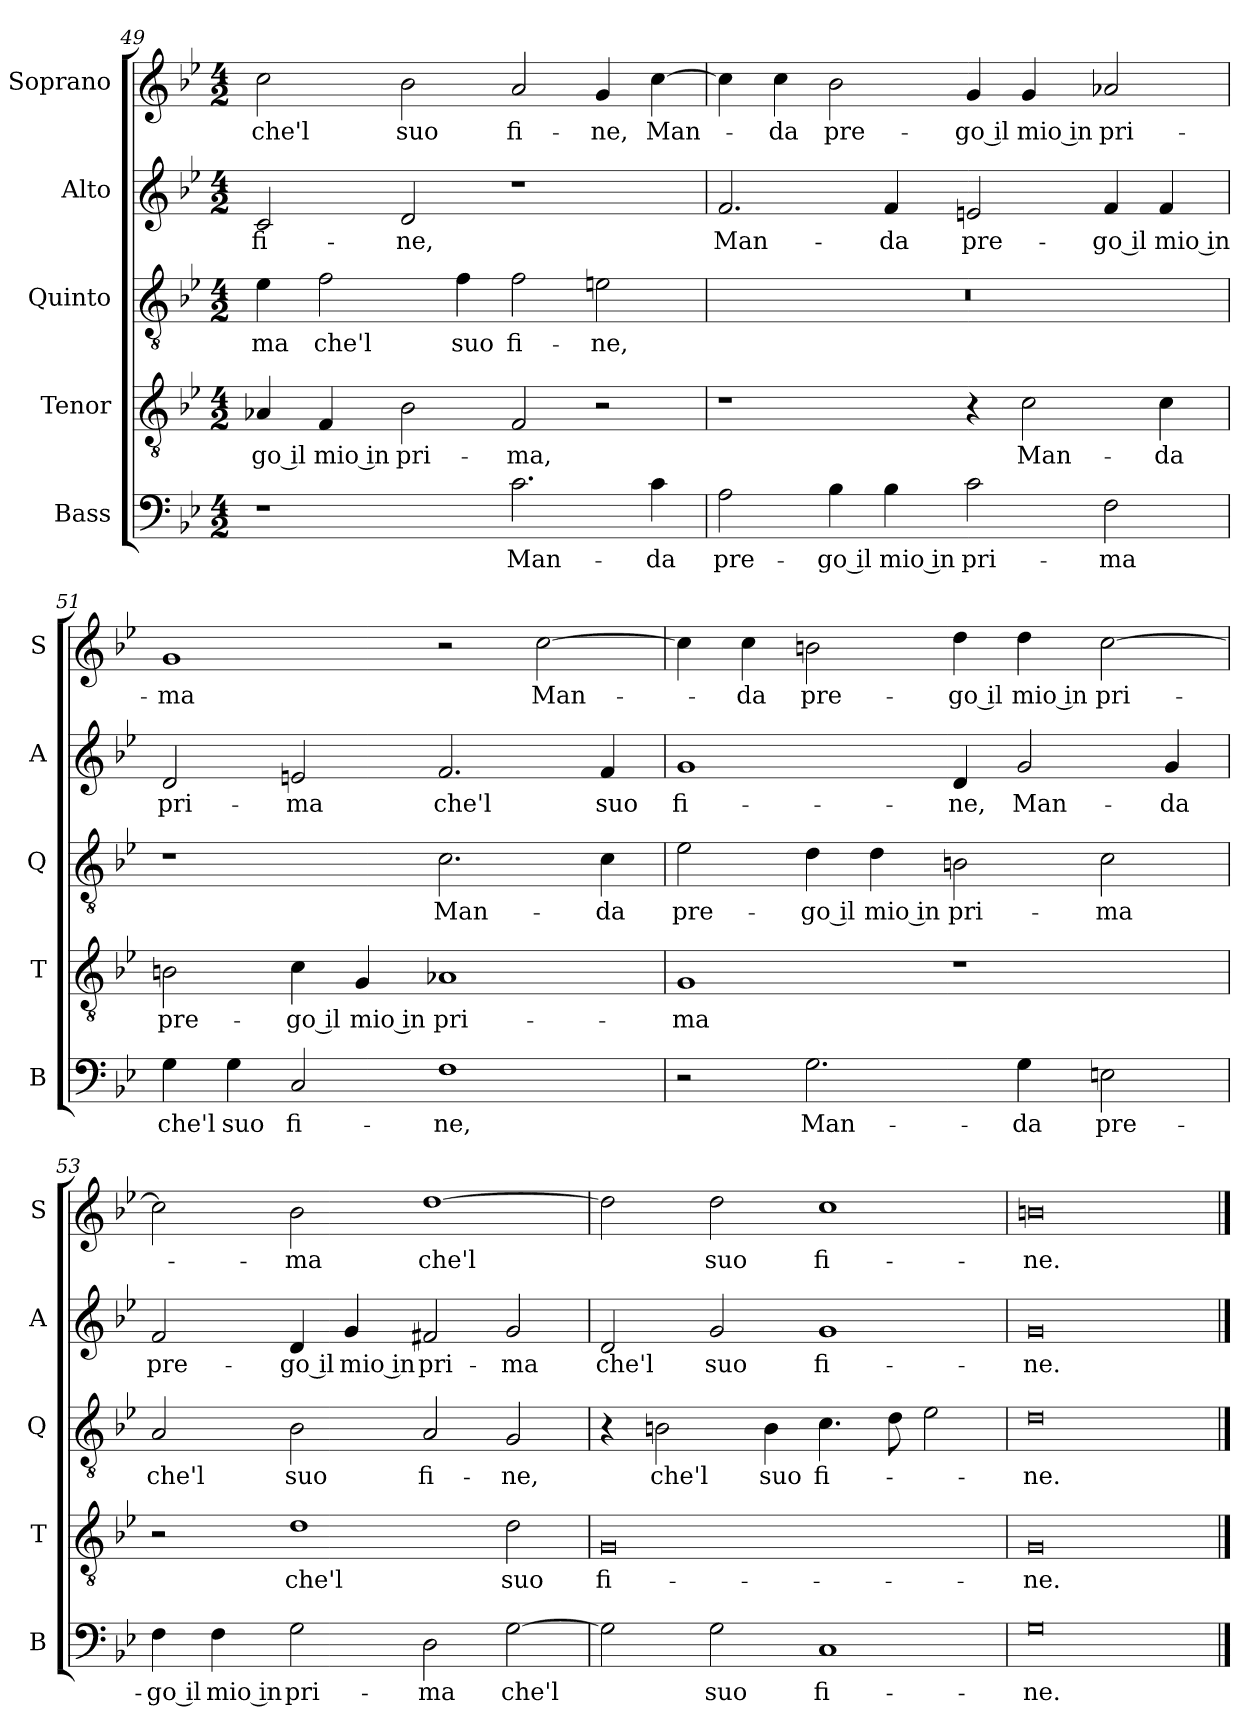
**kern	**text	**kern	**text	**kern	**text	**kern	**text	**kern	**text
*part5	*part5	*part4	*part4	*part3	*part3	*part2	*part2	*part1	*part1
*staff5	*staff5	*staff4	*staff4	*staff3	*staff3	*staff2	*staff2	*staff1	*staff1
*I"Bass	*	*I"Tenor	*	*I"Quinto	*	*I"Alto	*	*I"Soprano	*
*I'B	*	*I'T	*	*I'Q	*	*I'A	*	*I'S	*
*clefF4	*	*clefGv2	*	*clefGv2	*	*clefG2	*	*clefG2	*
*k[b-e-]	*	*k[b-e-]	*	*k[b-e-]	*	*k[b-e-]	*	*k[b-e-]	*
*B-:	*	*B-:	*	*B-:	*	*B-:	*	*B-:	*
*M4/2	*	*M4/2	*	*M4/2	*	*M4/2	*	*M4/2	*
=49	=49	=49	=49	=49	=49	=49	=49	=49	=49
!	!	!	!LO:LY:b	!	!LO:LY:b	!	!LO:LY:b	!	!LO:LY:b
1r	.	4A-X/	-go il	4e-\	-ma	2c/	fi-	2cc\	che'l
!	!	!	!LO:LY:b	!	!LO:LY:b	!	!	!	!
.	.	4F/	mio in	2f\	che'l	.	.	.	.
!	!	!	!LO:LY:b	!	!	!	!LO:LY:b	!	!LO:LY:b
.	.	2B-\	pri-	.	.	2d/	-ne,	2b-\	suo
!	!	!	!	!	!LO:LY:b	!	!	!	!
.	.	.	.	4f\	suo	.	.	.	.
!	!LO:LY:b	!	!LO:LY:b	!	!LO:LY:b	!	!	!	!LO:LY:b
2.c\	Man-	2F/	-ma,	2f\	fi-	1r	.	2a/	fi-
!	!	!	!	!	!LO:LY:b	!	!	!	!LO:LY:b
.	.	2r	.	2en\	-ne,	.	.	4g/	-ne,
!	!LO:LY:b	!	!	!	!	!	!	!	!LO:LY:b
4c\	-da	.	.	.	.	.	.	[4cc\	Man-
=50	=50	=50	=50	=50	=50	=50	=50	=50	=50
!	!LO:LY:b	!	!	!	!	!	!LO:LY:b	!	!
2A\	pre-	1r	.	0r	.	2.f/	Man-	4cc\]	.
!	!	!	!	!	!	!	!	!	!LO:LY:b
.	.	.	.	.	.	.	.	4cc\	-da
!	!LO:LY:b	!	!	!	!	!	!	!	!LO:LY:b
4B-\	-go il	.	.	.	.	.	.	2b-\	pre-
!	!LO:LY:b	!	!	!	!	!	!LO:LY:b	!	!
4B-\	mio in	.	.	.	.	4f/	-da	.	.
!	!LO:LY:b	!	!	!	!	!	!LO:LY:b	!	!LO:LY:b
2c\	pri-	4r	.	.	.	2en/	pre-	4g/	-go il
!	!	!	!LO:LY:b	!	!	!	!	!	!LO:LY:b
.	.	2c\	Man-	.	.	.	.	4g/	mio in
!	!LO:LY:b	!	!	!	!	!	!LO:LY:b	!	!LO:LY:b
2F\	-ma	.	.	.	.	4f/	-go il	2a-X/	pri-
!	!	!	!LO:LY:b	!	!	!	!LO:LY:b	!	!
.	.	4c\	-da	.	.	4f/	mio in	.	.
!!LO:LB:g=z
=51	=51	=51	=51	=51	=51	=51	=51	=51	=51
!	!LO:LY:b	!	!LO:LY:b	!	!	!	!LO:LY:b	!	!LO:LY:b
4G\	che'l	2Bn\	pre-	1r	.	2d/	pri-	1g	-ma
!	!LO:LY:b	!	!	!	!	!	!	!	!
4G\	suo	.	.	.	.	.	.	.	.
!	!LO:LY:b	!	!LO:LY:b	!	!	!	!LO:LY:b	!	!
2C/	fi-	4c\	-go il	.	.	2en/	-ma	.	.
!	!	!	!LO:LY:b	!	!	!	!	!	!
.	.	4G/	mio in	.	.	.	.	.	.
!	!LO:LY:b	!	!LO:LY:b	!	!LO:LY:b	!	!LO:LY:b	!	!
1F	-ne,	1A-X	pri-	2.c\	Man-	2.f/	che'l	2r	.
!	!	!	!	!	!	!	!	!	!LO:LY:b
.	.	.	.	.	.	.	.	[2cc\	Man-
!	!	!	!	!	!LO:LY:b	!	!LO:LY:b	!	!
.	.	.	.	4c\	-da	4f/	suo	.	.
=52	=52	=52	=52	=52	=52	=52	=52	=52	=52
!	!	!	!LO:LY:b	!	!LO:LY:b	!	!LO:LY:b	!	!
2r	.	1G	-ma	2e-\	pre-	1g	fi-	4cc\]	.
!	!	!	!	!	!	!	!	!	!LO:LY:b
.	.	.	.	.	.	.	.	4cc\	-da
!	!LO:LY:b	!	!	!	!LO:LY:b	!	!	!	!LO:LY:b
2.G\	Man-	.	.	4d\	-go il	.	.	2bn\	pre-
!	!	!	!	!	!LO:LY:b	!	!	!	!
.	.	.	.	4d\	mio in	.	.	.	.
!	!	!	!	!	!LO:LY:b	!	!LO:LY:b	!	!LO:LY:b
.	.	1r	.	2Bn\	pri-	4d/	-ne,	4dd\	-go il
!	!LO:LY:b	!	!	!	!	!	!LO:LY:b	!	!LO:LY:b
4G\	-da	.	.	.	.	2g/	Man-	4dd\	mio in
!	!LO:LY:b	!	!	!	!LO:LY:b	!	!	!	!LO:LY:b
2En\	pre-	.	.	2c\	-ma	.	.	[2cc\	pri-
!	!	!	!	!	!	!	!LO:LY:b	!	!
.	.	.	.	.	.	4g/	-da	.	.
=53	=53	=53	=53	=53	=53	=53	=53	=53	=53
!	!LO:LY:b	!	!	!	!LO:LY:b	!	!LO:LY:b	!	!
4F\	-go il	2r	.	2A/	che'l	2f/	pre-	2cc\]	.
!	!LO:LY:b	!	!	!	!	!	!	!	!
4F\	mio in	.	.	.	.	.	.	.	.
!	!LO:LY:b	!	!LO:LY:b	!	!LO:LY:b	!	!LO:LY:b	!	!LO:LY:b
2G\	pri-	1d	che'l	2B-\	suo	4d/	-go il	2b-\	-ma
!	!	!	!	!	!	!	!LO:LY:b	!	!
.	.	.	.	.	.	4g/	mio in	.	.
!	!LO:LY:b	!	!	!	!LO:LY:b	!	!LO:LY:b	!	!LO:LY:b
2D\	-ma	.	.	2A/	fi-	2f#X/	pri-	[1dd	che'l
!	!LO:LY:b	!	!LO:LY:b	!	!LO:LY:b	!	!LO:LY:b	!	!
[2G\	che'l	2d\	suo	2G/	-ne,	2g/	-ma	.	.
!!LO:LB:g=z
=54	=54	=54	=54	=54	=54	=54	=54	=54	=54
!	!	!	!LO:LY:b	!	!	!	!LO:LY:b	!	!
2G\]	.	0G	fi-	4r	.	2d/	che'l	2dd\]	.
!	!	!	!	!	!LO:LY:b	!	!	!	!
.	.	.	.	2Bn\	che'l	.	.	.	.
!	!LO:LY:b	!	!	!	!	!	!LO:LY:b	!	!LO:LY:b
2G\	suo	.	.	.	.	2g/	suo	2dd\	suo
!	!	!	!	!	!LO:LY:b	!	!	!	!
.	.	.	.	4B\	suo	.	.	.	.
!	!LO:LY:b	!	!	!	!LO:LY:b	!	!LO:LY:b	!	!LO:LY:b
1C	fi-	.	.	4.c\	fi-	1g	fi-	1cc	fi-
.	.	.	.	8d\	.	.	.	.	.
.	.	.	.	2e-\	.	.	.	.	.
=55	=55	=55	=55	=55	=55	=55	=55	=55	=55
!	!LO:LY:b	!	!LO:LY:b	!	!LO:LY:b	!	!LO:LY:b	!	!LO:LY:b
0G	-ne.	0G	-ne.	0d	-ne.	0g	-ne.	0bn	-ne.
==	==	==	==	==	==	==	==	==	==
*-	*-	*-	*-	*-	*-	*-	*-	*-	*-
